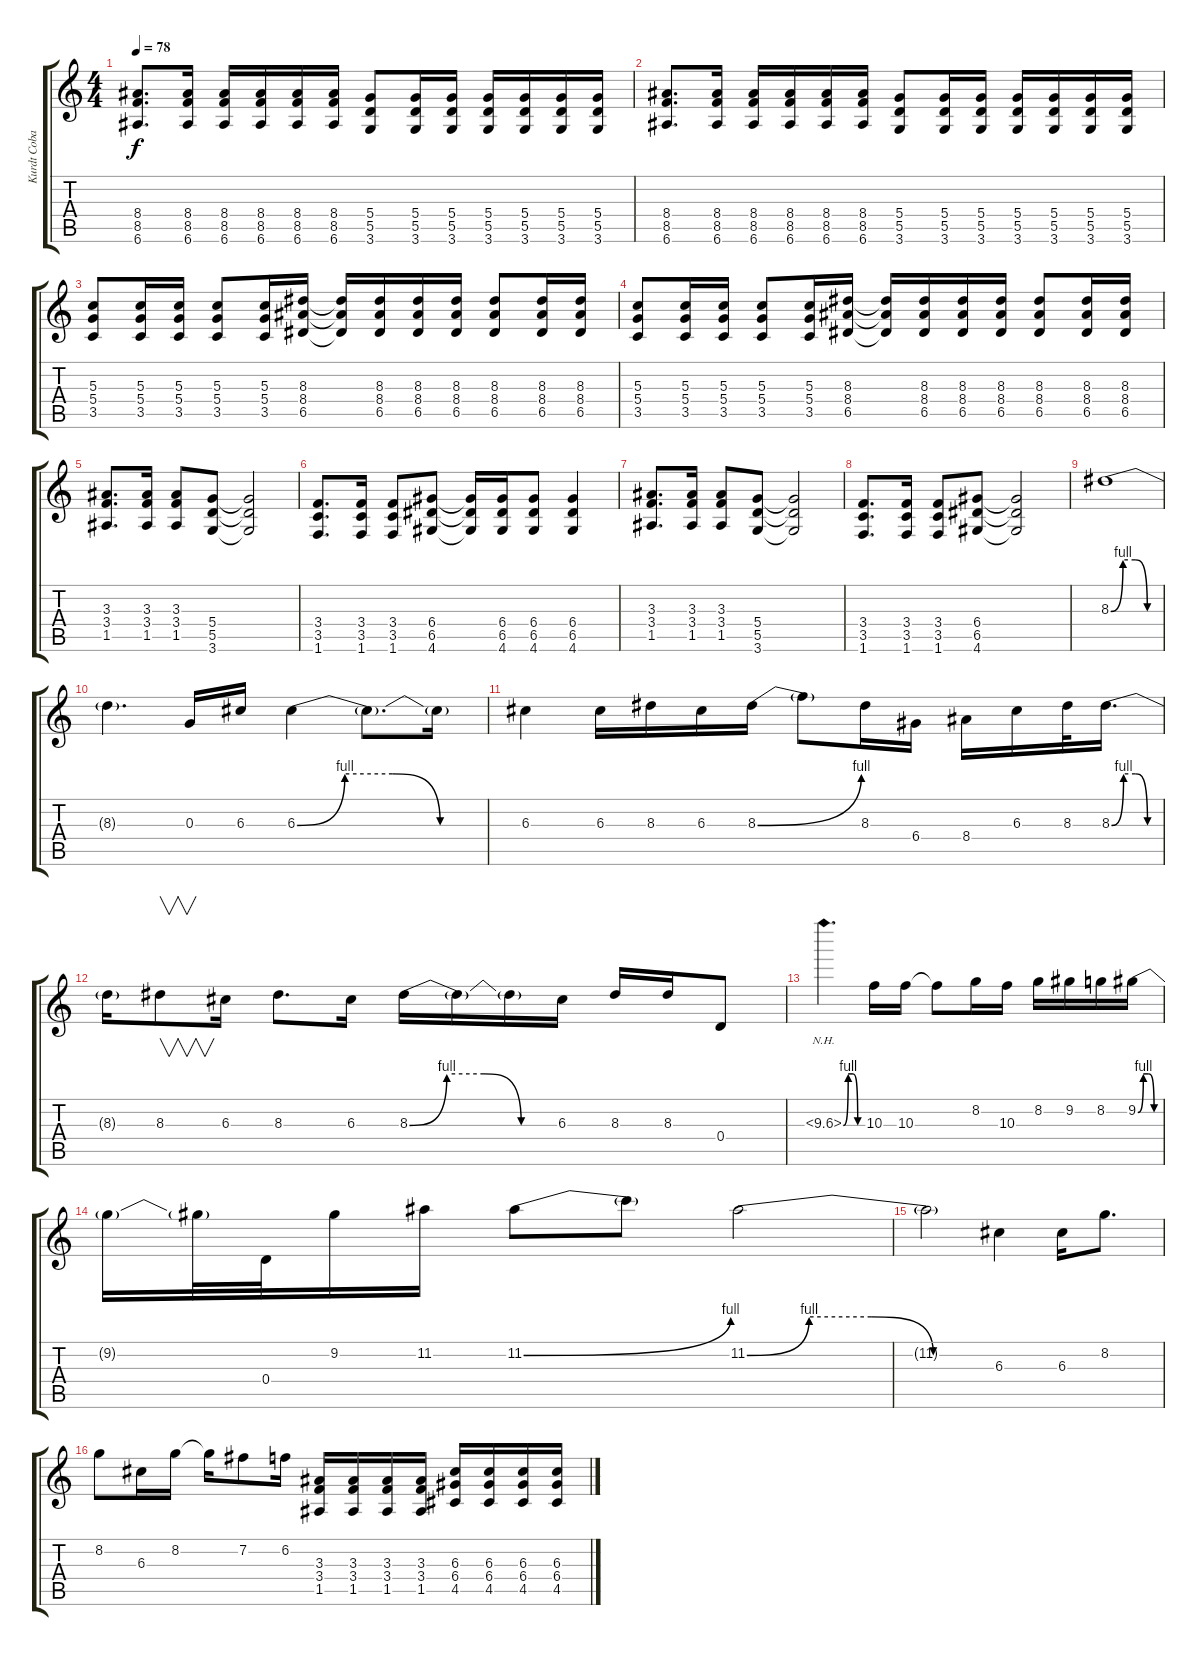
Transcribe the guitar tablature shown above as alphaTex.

\track ("Kurdt Cobain gitare drive" "Kurdt Coba") {instrument distortionguitar}
\staff {score tabs}
\tuning (E4 B3 G3 D3 A2 E2) {hide}
\ts (4 4)
\tempo 78
\clef g2
\ks c
(8.4 8.5 6.6).8{d dy f} (8.4 8.5 6.6).16 (8.4 8.5 6.6).16 (8.4 8.5 6.6).16 (8.4 8.5 6.6).16 (8.4 8.5 6.6).16 (5.4 5.5 3.6).8 (5.4 5.5 3.6).16 (5.4 5.5 3.6).16 (5.4 5.5 3.6).16 (5.4 5.5 3.6).16 (5.4 5.5 3.6).16 (5.4 5.5 3.6).16 |
(8.4 8.5 6.6).8{d} (8.4 8.5 6.6).16 (8.4 8.5 6.6).16 (8.4 8.5 6.6).16 (8.4 8.5 6.6).16 (8.4 8.5 6.6).16 (5.4 5.5 3.6).8 (5.4 5.5 3.6).16 (5.4 5.5 3.6).16 (5.4 5.5 3.6).16 (5.4 5.5 3.6).16 (5.4 5.5 3.6).16 (5.4 5.5 3.6).16 |
(5.3 5.4 3.5).8 (5.3 5.4 3.5).16 (5.3 5.4 3.5).16 (5.3 5.4 3.5).8 (5.3 5.4 3.5).16 (8.3 8.4 6.5).16 (8.3{t} 8.4{t} 6.5{t}).16 (8.3 8.4 6.5).16 (8.3 8.4 6.5).16 (8.3 8.4 6.5).16 (8.3 8.4 6.5).8 (8.3 8.4 6.5).16 (8.3 8.4 6.5).16 |
(5.3 5.4 3.5).8 (5.3 5.4 3.5).16 (5.3 5.4 3.5).16 (5.3 5.4 3.5).8 (5.3 5.4 3.5).16 (8.3 8.4 6.5).16 (8.3{t} 8.4{t} 6.5{t}).16 (8.3 8.4 6.5).16 (8.3 8.4 6.5).16 (8.3 8.4 6.5).16 (8.3 8.4 6.5).8 (8.3 8.4 6.5).16 (8.3 8.4 6.5).16 |
(3.3 3.4 1.5).8{d} (3.3 3.4 1.5).16 (3.3 3.4 1.5).8 (5.4 5.5 3.6).8 (5.4{t} 5.5{t} 3.6{t}).2 |
(3.4 3.5 1.6).8{d} (3.4 3.5 1.6).16 (3.4 3.5 1.6).8 (6.4 6.5 4.6).8 (6.4{t} 6.5{t} 4.6{t}).16 (6.4 6.5 4.6).16 (6.4 6.5 4.6).8 (6.4 6.5 4.6).4 |
(3.3 3.4 1.5).8{d} (3.3 3.4 1.5).16 (3.3 3.4 1.5).8 (5.4 5.5 3.6).8 (5.4{t} 5.5{t} 3.6{t}).2 |
(3.4 3.5 1.6).8{d} (3.4 3.5 1.6).16 (3.4 3.5 1.6).8 (6.4 6.5 4.6).8 (6.4{t} 6.5{t} 4.6{t}).2 |
8.3{be (custom 0 0 15 4 30 4 45 0 60 0)}.1{volume 16 balance 8} |
8.3{t}.4{d} 0.3.16 6.3.16 6.3{be (custom 0 0 15 4 30 4 45 0 60 0)}.4 6.3{t}.8{d} 6.3{t}.16 |
6.3.4 6.3.16 8.3.16 6.3.16 8.3{be (bend 0 0 60 4)}.16 8.3{t}.8 8.3.16 6.4.16 8.4.16 6.3.16 8.3.32 8.3{be (custom 0 0 15 4 30 4 45 0 60 0)}.16{d} |
8.3{t}.16 8.3.8{v} 6.3.16 8.3.8{d} 6.3.16 8.3{be (custom 0 0 15 4 30 4 45 0 60 0)}.16 8.3{t}.16 8.3{t}.16 6.3.16 8.3.16 8.3.16 0.4.8 |
10.3{be (custom 0 0 15 4 30 4 45 0 60 0) nh}.4{d} 10.3.16 10.3.16 10.3{t}.8 8.2.16 10.3.16 8.2.16 9.2.16 8.2.16 9.2{be (custom 0 0 15 4 30 4 45 0 60 0)}.16 |
9.2{t}.16 9.2{t}.32 0.4.32 9.2.16 11.2.16 11.2{be (bend 0 0 60 4)}.8 11.2{t}.8 11.2{be (custom 0 0 15 4 30 4 45 0 60 0)}.2 |
11.2{t}.2 6.3.4 6.3.16 8.2.8{d} |
8.2.8 6.3.16 8.2.16 8.2{t}.16 7.2.8 6.2.16 (3.3 3.4 1.5).16 (3.3 3.4 1.5).16 (3.3 3.4 1.5).16 (3.3 3.4 1.5).16 (6.3 6.4 4.5).16 (6.3 6.4 4.5).16 (6.3 6.4 4.5).16 (6.3 6.4 4.5).16
